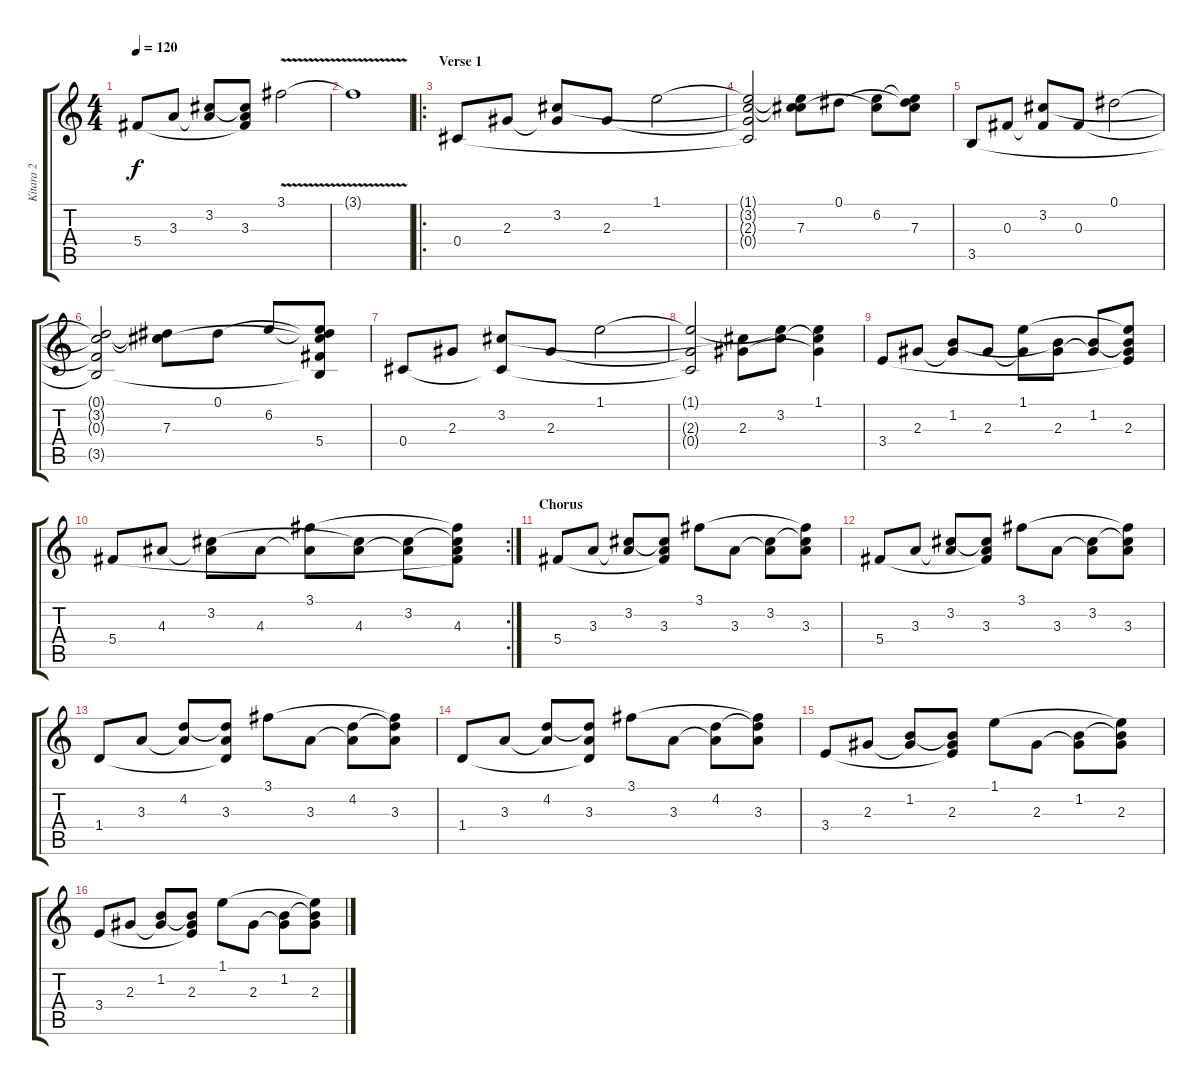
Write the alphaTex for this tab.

\track ("Kitara 2" "Kitara 2") {instrument acousticguitarsteel}
\staff {score tabs}
\tuning (Eb4 Bb3 Gb3 Db3 Ab2 Eb2) {hide}
\ts (4 4)
\tempo 120
\clef g2
\ks c
5.4.8{dy f} 3.3.8 (3.2 3.3{t}).8 (3.2{t} 3.3 5.4{t}).8 3.1{v}.2 |
3.1{t}.1 |
\ro
\section ("" "Verse 1")
0.4.8 2.3.8 (3.2 2.3{t}).8 2.3.8 1.1.2 |
(1.1{t} 3.2{t} 2.3{t} 0.4{t}).2 (1.1{t} 3.2{t} 7.3).8 0.1.8 (6.2 7.3{t}).8 (0.1{t} 6.2{t} 7.3).8 |
3.5.8 0.3.8 (3.2 0.3{t}).8 0.3.8 0.1.2 |
(0.1{t} 3.2{t} 0.3{t} 3.5{t}).2 (0.1{t} 3.2{t} 7.3).8 0.1.8 6.2.8 (0.1{t} 6.2{t} 7.3{t} 5.4 3.5{t}).8 |
0.4.8 2.3.8 (3.2 0.4{t}).8 2.3.8 1.1.2 |
(1.1{t} 2.3{t} 0.4{t}).2 (3.2{t} 2.3).8 (1.1{t} 3.2).8 (1.1 3.2{t} 2.3{t}).4 |
3.4.8 2.3.8 (1.2 2.3{t}).8 2.3.8 (1.1 2.3{t}).8 (1.2{t} 2.3).8 (1.2 2.3{t}).8 (1.1{t} 1.2{t} 2.3 3.4{t}).8 |
\rc 2
5.4.8 4.3.8 (3.2 4.3{t}).8 4.3.8 (3.1 4.3{t}).8 (3.2{t} 4.3).8 (3.2 4.3{t}).8 (3.1{t} 3.2{t} 4.3 5.4{t}).8 |
\section ("" "Chorus")
5.4.8 3.3.8 (3.2 3.3{t}).8 (3.2{t} 3.3 5.4{t}).8 3.1.8 3.3.8 (3.2 3.3{t}).8 (3.1{t} 3.2{t} 3.3).8 |
5.4.8 3.3.8 (3.2 3.3{t}).8 (3.2{t} 3.3 5.4{t}).8 3.1.8 3.3.8 (3.2 3.3{t}).8 (3.1{t} 3.2{t} 3.3).8 |
1.4.8 3.3.8 (4.2 3.3{t}).8 (4.2{t} 3.3 1.4{t}).8 3.1.8 3.3.8 (4.2 3.3{t}).8 (3.1{t} 4.2{t} 3.3).8 |
1.4.8 3.3.8 (4.2 3.3{t}).8 (4.2{t} 3.3 1.4{t}).8 3.1.8 3.3.8 (4.2 3.3{t}).8 (3.1{t} 4.2{t} 3.3).8 |
3.4.8 2.3.8 (1.2 2.3{t}).8 (1.2{t} 2.3 3.4{t}).8 1.1.8 2.3.8 (1.2 2.3{t}).8 (1.1{t} 1.2{t} 2.3).8 |
3.4.8 2.3.8 (1.2 2.3{t}).8 (1.2{t} 2.3 3.4{t}).8 1.1.8 2.3.8 (1.2 2.3{t}).8 (1.1{t} 1.2{t} 2.3).8
